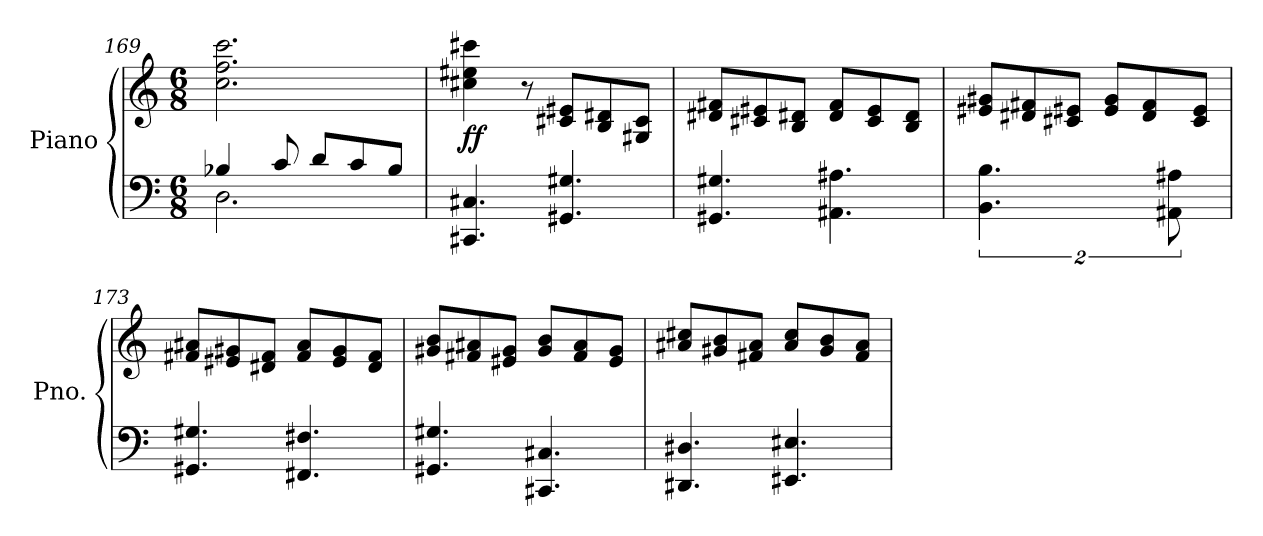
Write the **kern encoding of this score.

**kern	**kern	**dynam
*part1	*part1	*part1
*staff2	*staff1	*staff1/2
*I"Piano	*	*
*I'Pno.	*	*
*clefF4	*clefG2	*
*k[]	*k[]	*
*M6/8	*M6/8	*
=169	=169	=169
*^	*	*
4B-X/	2.D\	2.cc\ 2.ff\ 2.ccc\	.
8c/	.	.	.
8d/L	.	.	.
8c/	.	.	.
8B-/J	.	.	.
*v	*v	*	*
=170	=170	=170
!	!	!LO:DY:b
4.CC#X/ 4.C#X/	4cc#X\ 4ee#X\ 4ccc#X\	ff
.	8r	.
4.GG#X/ 4.G#X/	8c#X/ 8e#X/L	.
.	8B/ 8d#X/	.
.	8G#X/ 8c#/J	.
=171	=171	=171
4.GG#X/ 4.G#X/	8d#X/ 8f#X/L	.
.	8c#X/ 8e#X/	.
.	8B/ 8d#X/J	.
4.AA#X\ 4.A#X\	8d#/ 8f#/L	.
.	8c#/ 8e#/	.
.	8B/ 8d#/J	.
!!LO:LB:g=z
=172	=172	=172
8%3.BB\ 8%3.B\	8e#X/ 8g#X/L	.
.	8d#X/ 8f#X/	.
.	8c#X/ 8e#X/J	.
.	8e#/ 8g#/L	.
.	8d#/ 8f#/	.
16%3AA#X\ 16%3A#X\	.	.
.	8c#/ 8e#/J	.
=173	=173	=173
4.GG#X/ 4.G#X/	8f#X/ 8a#X/L	.
.	8e#X/ 8g#X/	.
.	8d#X/ 8f#/J	.
4.FF#X/ 4.F#X/	8f#/ 8a#/L	.
.	8e#/ 8g#/	.
.	8d#/ 8f#/J	.
=174	=174	=174
4.GG#X/ 4.G#X/	8g#X/ 8b/L	.
.	8f#X/ 8a#X/	.
.	8e#X/ 8g#/J	.
4.CC#X/ 4.C#X/	8g#/ 8b/L	.
.	8f#/ 8a#/	.
.	8e#/ 8g#/J	.
=175	=175	=175
4.DD#X/ 4.D#X/	8a#X/ 8cc#X/L	.
.	8g#X/ 8b/	.
.	8f#X/ 8a#/J	.
4.EE#X/ 4.E#X/	8a#/ 8cc#/L	.
.	8g#/ 8b/	.
.	8f#/ 8a#/J	.
=	=	=
*-	*-	*-
